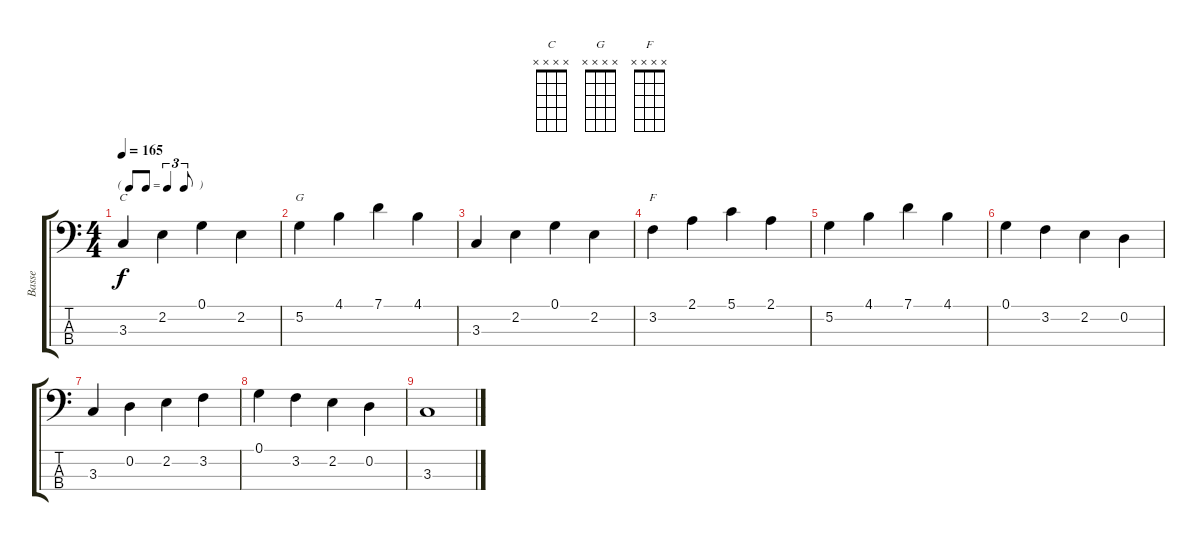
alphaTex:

\track ("Basse" "Basse") {instrument electricbassfinger}
\staff {score tabs}
\tuning (G2 D2 A1 E1) {hide}
\chord ("C" x x x x)
\chord ("G" x x x x)
\chord ("F" x x x x)
\ts (4 4)
\tf triplet8th
\tempo 165
\clef f4
\ks c
3.3.4{ch "C" dy f} 2.2.4 0.1.4 2.2.4 |
5.2.4{ch "G"} 4.1.4 7.1.4 4.1.4 |
3.3.4 2.2.4 0.1.4 2.2.4 |
3.2.4{ch "F"} 2.1.4 5.1.4 2.1.4 |
5.2.4 4.1.4 7.1.4 4.1.4 |
0.1.4 3.2.4 2.2.4 0.2.4 |
3.3.4 0.2.4 2.2.4 3.2.4 |
0.1.4 3.2.4 2.2.4 0.2.4 |
3.3.1
